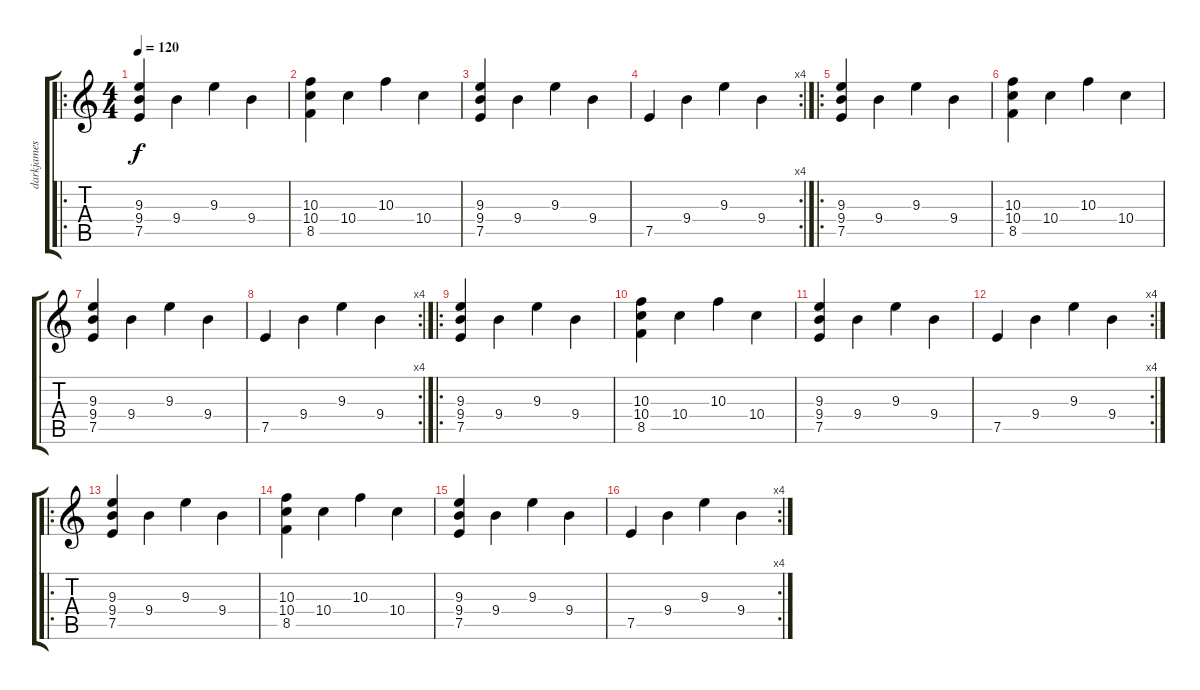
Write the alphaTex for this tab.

\track ("darkjames Guitarra Acustica " "darkjames ") {instrument acousticguitarnylon}
\staff {score tabs}
\tuning (E4 B3 G3 D3 A2 E2) {hide}
\ro
\ts (4 4)
\tempo 120
\clef g2
\ks c
(9.3 9.4 7.5).4{dy f} 9.4.4 9.3.4 9.4.4 |
(10.3 10.4 8.5).4 10.4.4 10.3.4 10.4.4 |
(9.3 9.4 7.5).4 9.4.4 9.3.4 9.4.4 |
\rc 4
7.5.4 9.4.4 9.3.4 9.4.4 |
\ro
(9.3 9.4 7.5).4 9.4.4 9.3.4 9.4.4 |
(10.3 10.4 8.5).4 10.4.4 10.3.4 10.4.4 |
(9.3 9.4 7.5).4 9.4.4 9.3.4 9.4.4 |
\rc 4
7.5.4 9.4.4 9.3.4 9.4.4 |
\ro
(9.3 9.4 7.5).4 9.4.4 9.3.4 9.4.4 |
(10.3 10.4 8.5).4 10.4.4 10.3.4 10.4.4 |
(9.3 9.4 7.5).4 9.4.4 9.3.4 9.4.4 |
\rc 4
7.5.4 9.4.4 9.3.4 9.4.4 |
\ro
(9.3 9.4 7.5).4 9.4.4 9.3.4 9.4.4 |
(10.3 10.4 8.5).4 10.4.4 10.3.4 10.4.4 |
(9.3 9.4 7.5).4 9.4.4 9.3.4 9.4.4 |
\rc 4
7.5.4 9.4.4 9.3.4 9.4.4
